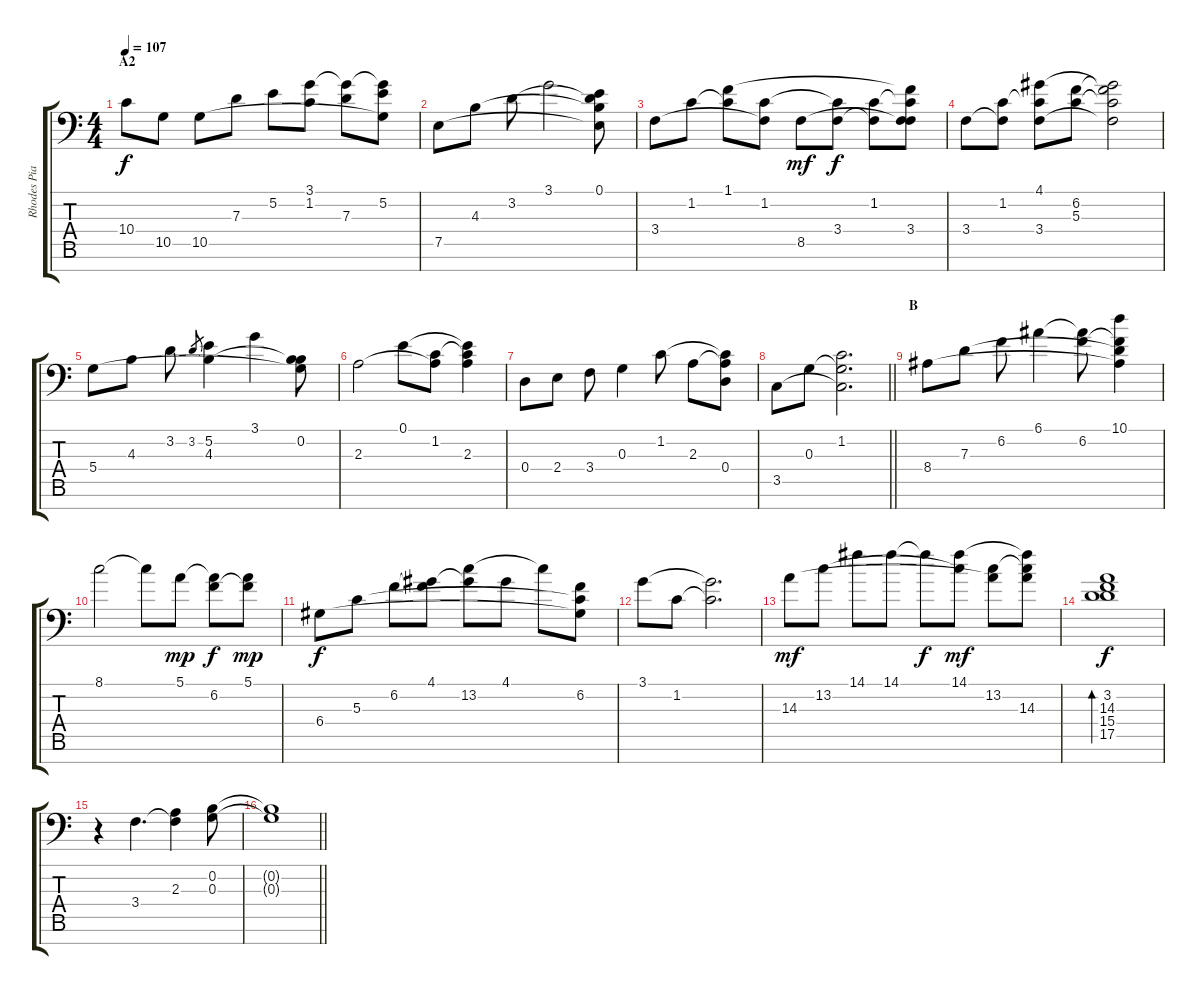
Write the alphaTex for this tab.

\track ("Rhodes Piano" "Rhodes Pia") {instrument electricpiano1}
\staff {score tabs}
\tuning (E4 B3 G3 D3 A2 E2 C-1) {hide}
\ts (4 4)
\section ("" "A2")
\tempo 107
\clef f4
\ks c
10.4.8{dy f} 10.5.8 10.5.8 7.3.8 5.2.8 (3.1 1.2).8 (3.1{t} 7.3).8 (3.1{t} 5.2 10.5{t}).8 |
7.5.8 4.3.8 3.2.8 3.1.2 (0.1 3.2{t} 4.3{t} 7.5{t}).8 |
3.4.8 1.2.8 (1.1 1.2{t}).8 (1.2 3.4{t}).8 8.5.8{dy mf} (1.2{t} 3.4).8{dy f} (1.2 3.4{t}).8 (1.1{t} 1.2{t} 3.4 8.5{t}).8 |
3.4.8 (1.2 3.4{t}).8 (4.1 1.2{t} 3.4).8 (6.2 5.3).8 (4.1{t} 6.2{t} 5.3{t} 3.4{t}).2 |
5.4.8 4.3.8 3.2.8 3.2.8{gr} (5.2 4.3).4 3.1.4 (0.2 4.3{t} 5.4{t}).8 |
2.3.2 0.1.8 (1.2 2.3{t}).8 (0.1{t} 1.2{t} 2.3).4 |
0.4.8 2.4.8 3.4.8 0.3.4 1.2.8 2.3.8 (1.2{t} 2.3{t} 0.4).8 |
\barLineRight lightlight
3.5.8 0.3.8 (1.2 0.3{t} 3.5{t}).2{d} |
\section ("" "B")
8.4.8 7.3.8 6.2.8 6.1.4 (6.1{t} 6.2).8 (10.1 6.2{t} 7.3{t} 8.4{t}).4 |
8.1.2 8.1{t}.8 5.1.8{dy mp} (5.1{t} 6.2).8{dy f} (5.1 6.2{t}).8{dy mp} |
6.4.8{dy f} 5.3.8 6.2.8 (4.1 6.2{t}).8 (4.1{t} 13.2).8 4.1.8 13.2{t}.8 (6.2 5.3{t} 6.4{t}).8 |
3.1.8 1.2.8 (3.1{t} 1.2{t}).2{d} |
14.3.8{dy mf} 13.2.8 14.1.8 14.1.8 14.1{t}.8{dy f} (14.1 13.2{t}).8{dy mf} (13.2 14.3{t}).8 (14.1{t} 13.2{t} 14.3).8 |
(3.2 14.3 15.4 17.5).1{bd 120 dy f} |
r.4 3.4.4{d} (2.3 3.4{t}).4 (0.2 0.3).8 |
\barLineRight lightlight
(0.2{t} 0.3{t}).1
